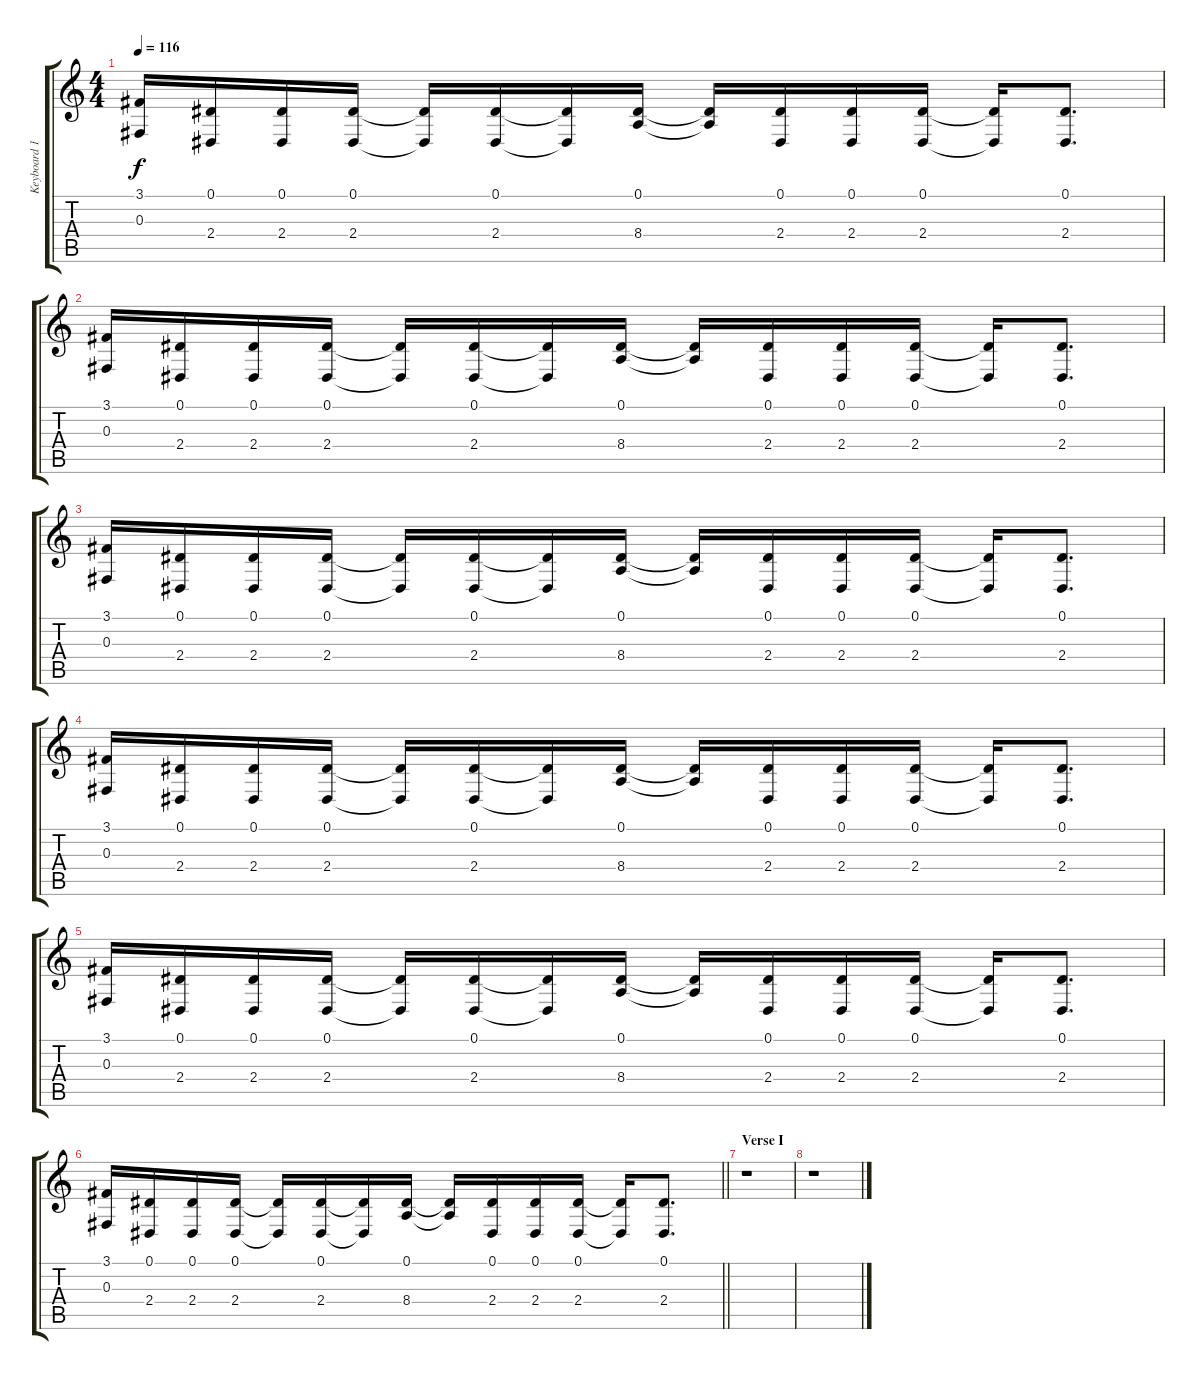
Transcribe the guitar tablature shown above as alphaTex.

\track ("Keyboard 1" "Keyboard 1") {instrument harpsichord}
\staff {score tabs}
\tuning (Eb4 Bb3 Gb3 Db3 Ab2 Eb2) {hide}
\ts (4 4)
\tempo 116
\clef g2
\ks c
(3.1 0.3).16{dy f} (0.1 2.4).16 (0.1 2.4).16 (0.1 2.4).16 (0.1{t} 2.4{t}).16 (0.1 2.4).16 (0.1{t} 2.4{t}).16 (0.1 8.4).16 (0.1{t} 8.4{t}).16 (0.1 2.4).16 (0.1 2.4).16 (0.1 2.4).16 (0.1{t} 2.4{t}).16 (0.1 2.4).8{d} |
(3.1 0.3).16 (0.1 2.4).16 (0.1 2.4).16 (0.1 2.4).16 (0.1{t} 2.4{t}).16 (0.1 2.4).16 (0.1{t} 2.4{t}).16 (0.1 8.4).16 (0.1{t} 8.4{t}).16 (0.1 2.4).16 (0.1 2.4).16 (0.1 2.4).16 (0.1{t} 2.4{t}).16 (0.1 2.4).8{d} |
(3.1 0.3).16 (0.1 2.4).16 (0.1 2.4).16 (0.1 2.4).16 (0.1{t} 2.4{t}).16 (0.1 2.4).16 (0.1{t} 2.4{t}).16 (0.1 8.4).16 (0.1{t} 8.4{t}).16 (0.1 2.4).16 (0.1 2.4).16 (0.1 2.4).16 (0.1{t} 2.4{t}).16 (0.1 2.4).8{d} |
(3.1 0.3).16 (0.1 2.4).16 (0.1 2.4).16 (0.1 2.4).16 (0.1{t} 2.4{t}).16 (0.1 2.4).16 (0.1{t} 2.4{t}).16 (0.1 8.4).16 (0.1{t} 8.4{t}).16 (0.1 2.4).16 (0.1 2.4).16 (0.1 2.4).16 (0.1{t} 2.4{t}).16 (0.1 2.4).8{d} |
(3.1 0.3).16 (0.1 2.4).16 (0.1 2.4).16 (0.1 2.4).16 (0.1{t} 2.4{t}).16 (0.1 2.4).16 (0.1{t} 2.4{t}).16 (0.1 8.4).16 (0.1{t} 8.4{t}).16 (0.1 2.4).16 (0.1 2.4).16 (0.1 2.4).16 (0.1{t} 2.4{t}).16 (0.1 2.4).8{d} |
\barLineRight lightlight
(3.1 0.3).16 (0.1 2.4).16 (0.1 2.4).16 (0.1 2.4).16 (0.1{t} 2.4{t}).16 (0.1 2.4).16 (0.1{t} 2.4{t}).16 (0.1 8.4).16 (0.1{t} 8.4{t}).16 (0.1 2.4).16 (0.1 2.4).16 (0.1 2.4).16 (0.1{t} 2.4{t}).16 (0.1 2.4).8{d} |
\section ("" "Verse I")
r.1 |
r.1
